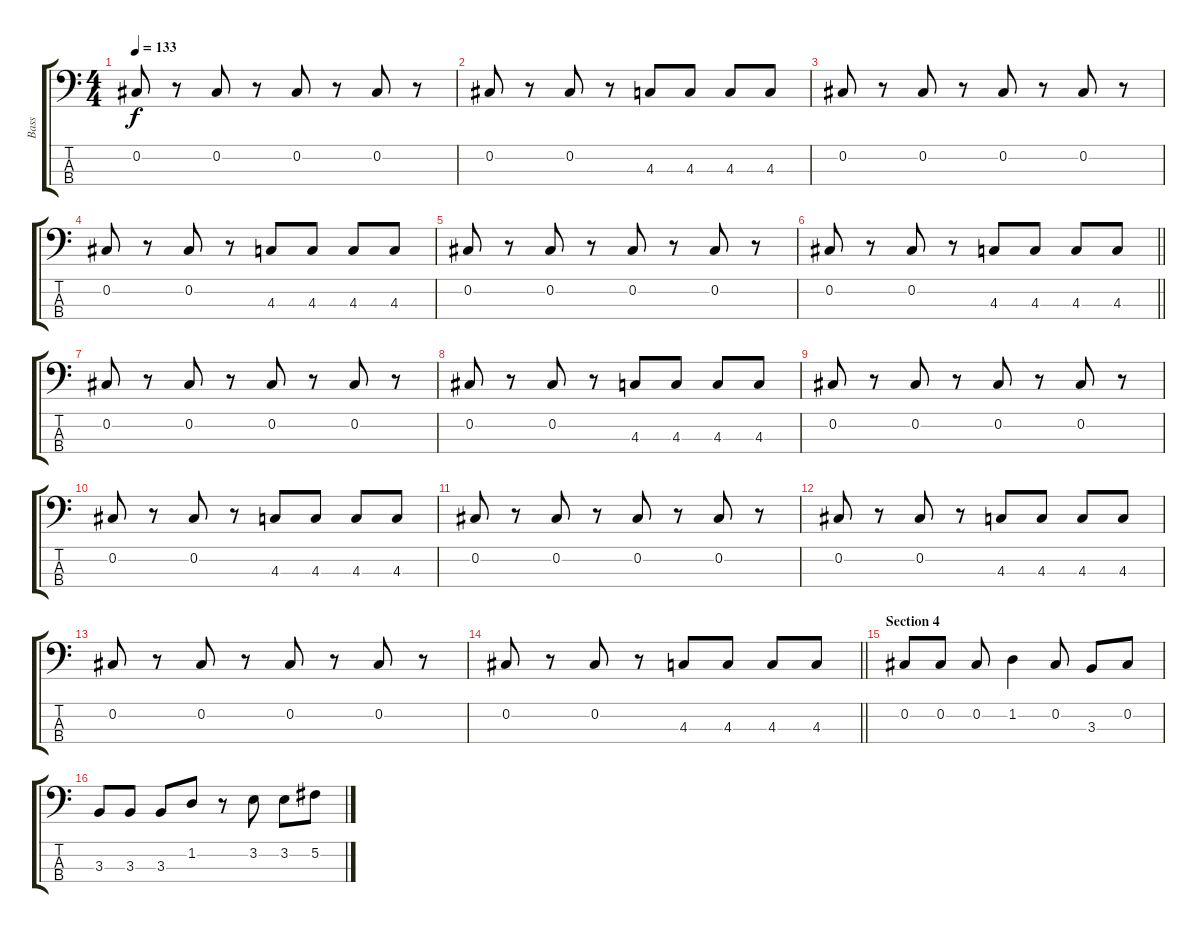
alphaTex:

\track ("Bass" "Bass") {instrument electricbassfinger}
\staff {score tabs}
\tuning (Gb2 Db2 Ab1 Eb1) {hide}
\ts (4 4)
\tempo 133
\clef f4
\ks c
0.2.8{dy f} r.8 0.2.8 r.8 0.2.8 r.8 0.2.8 r.8 |
0.2.8 r.8 0.2.8 r.8 4.3.8 4.3.8 4.3.8 4.3.8 |
0.2.8 r.8 0.2.8 r.8 0.2.8 r.8 0.2.8 r.8 |
0.2.8 r.8 0.2.8 r.8 4.3.8 4.3.8 4.3.8 4.3.8 |
0.2.8 r.8 0.2.8 r.8 0.2.8 r.8 0.2.8 r.8 |
\barLineRight lightlight
0.2.8 r.8 0.2.8 r.8 4.3.8 4.3.8 4.3.8 4.3.8 |
0.2.8{volume 13} r.8 0.2.8 r.8 0.2.8 r.8 0.2.8 r.8 |
0.2.8 r.8 0.2.8 r.8 4.3.8 4.3.8 4.3.8 4.3.8 |
0.2.8 r.8 0.2.8 r.8 0.2.8 r.8 0.2.8 r.8 |
0.2.8 r.8 0.2.8 r.8 4.3.8 4.3.8 4.3.8 4.3.8 |
0.2.8 r.8 0.2.8 r.8 0.2.8 r.8 0.2.8 r.8 |
0.2.8 r.8 0.2.8 r.8 4.3.8 4.3.8 4.3.8 4.3.8 |
0.2.8 r.8 0.2.8 r.8 0.2.8 r.8 0.2.8 r.8 |
\barLineRight lightlight
0.2.8 r.8 0.2.8 r.8 4.3.8 4.3.8 4.3.8 4.3.8 |
\section ("" "Section 4")
0.2.8 0.2.8 0.2.8 1.2.4 0.2.8 3.3.8 0.2.8 |
3.3.8 3.3.8 3.3.8 1.2.8 r.8 3.2.8 3.2.8 5.2.8
